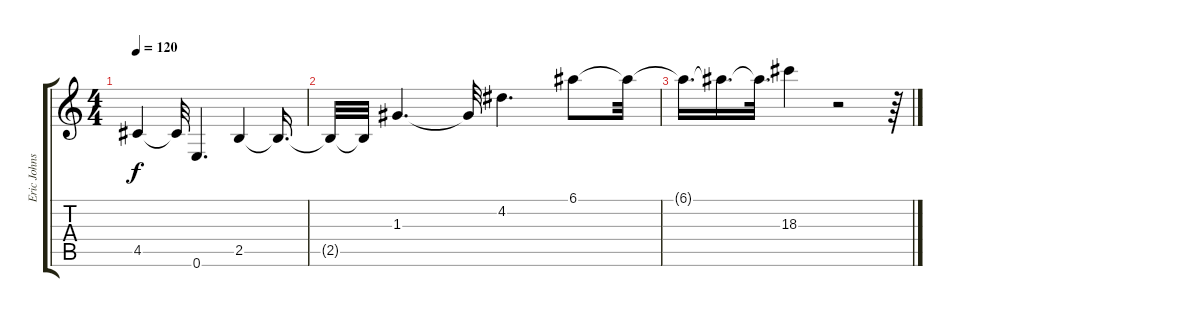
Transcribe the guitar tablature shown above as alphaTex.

\track ("Eric Johnson" "Eric Johns") {instrument electricguitarjazz}
\staff {score tabs}
\tuning (E4 B3 G3 D3 A2 E2) {hide}
\ts (4 4)
\tempo 120
\clef g2
\ks c
4.5{t}.4{dy f} 4.5{t}.32 0.6.4{d} 2.5.4 2.5{t}.16{d} |
2.5{t}.32 2.5{t}.32 1.3.4{d} 1.3{t}.32 4.2.4{d} 6.1.8 6.1{t}.32 |
6.1{t}.16{d} 6.1{t}.16{d} 6.1{t}.32{d} 18.3.4 r.2 r.64
